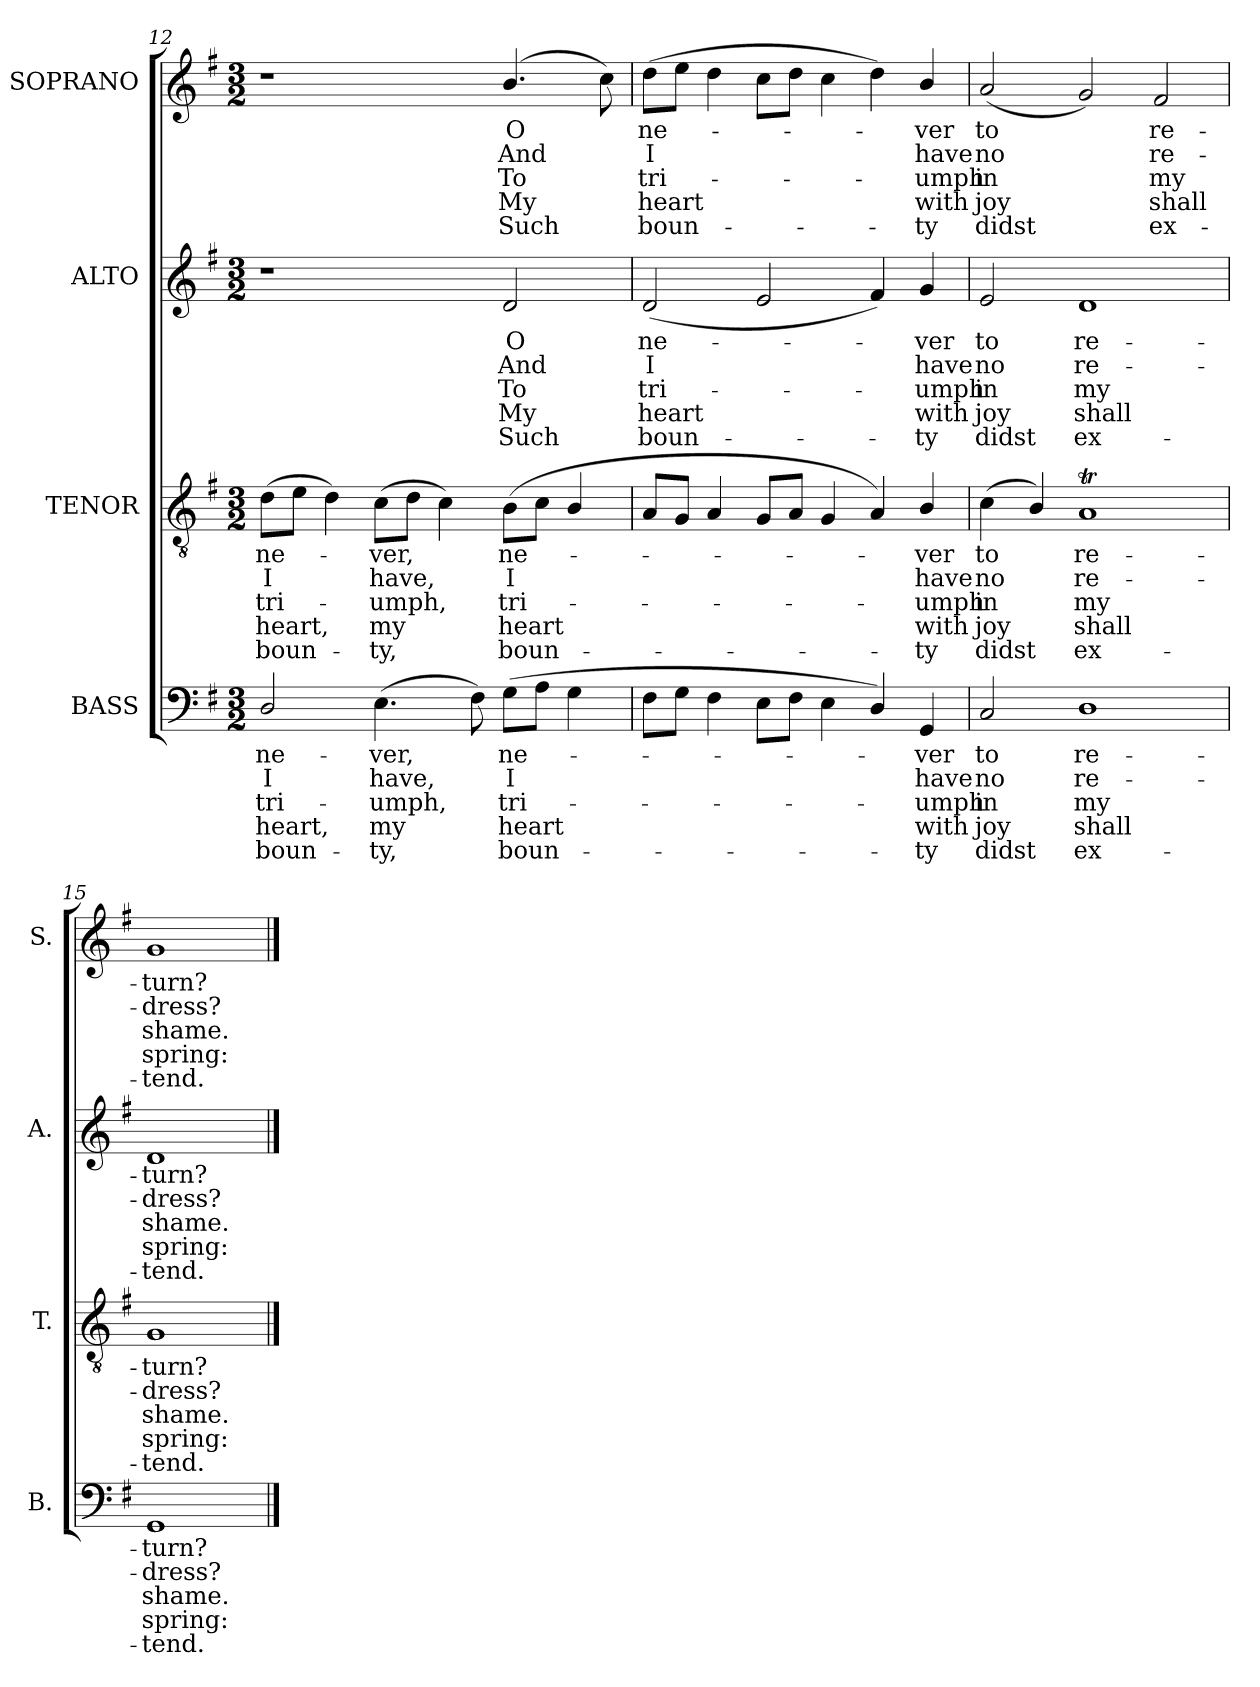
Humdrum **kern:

**kern	**text	**text	**text	**text	**text	**kern	**text	**text	**text	**text	**text	**kern	**text	**text	**text	**text	**text	**kern	**text	**text	**text	**text	**text
*part4	*part4	*part4	*part4	*part4	*part4	*part3	*part3	*part3	*part3	*part3	*part3	*part2	*part2	*part2	*part2	*part2	*part2	*part1	*part1	*part1	*part1	*part1	*part1
*staff4	*staff4	*staff4	*staff4	*staff4	*staff4	*staff3	*staff3	*staff3	*staff3	*staff3	*staff3	*staff2	*staff2	*staff2	*staff2	*staff2	*staff2	*staff1	*staff1	*staff1	*staff1	*staff1	*staff1
*I"BASS	*	*	*	*	*	*I"TENOR	*	*	*	*	*	*I"ALTO	*	*	*	*	*	*I"SOPRANO	*	*	*	*	*
*I'B.	*	*	*	*	*	*I'T.	*	*	*	*	*	*I'A.	*	*	*	*	*	*I'S.	*	*	*	*	*
*clefF4	*	*	*	*	*	*clefGv2	*	*	*	*	*	*clefG2	*	*	*	*	*	*clefG2	*	*	*	*	*
*	*	*	*	*	*	*ITrd7c12	*	*	*	*	*	*	*	*	*	*	*	*	*	*	*	*	*
*k[f#]	*	*	*	*	*	*k[f#]	*	*	*	*	*	*k[f#]	*	*	*	*	*	*k[f#]	*	*	*	*	*
*G:	*	*	*	*	*	*G:	*	*	*	*	*	*G:	*	*	*	*	*	*G:	*	*	*	*	*
*M3/2	*	*	*	*	*	*M3/2	*	*	*	*	*	*M3/2	*	*	*	*	*	*M3/2	*	*	*	*	*
=12	=12	=12	=12	=12	=12	=12	=12	=12	=12	=12	=12	=12	=12	=12	=12	=12	=12	=12	=12	=12	=12	=12	=12
!	!LO:LY:b:color=#000000	!LO:LY:b:color=#000000	!LO:LY:b:color=#000000	!LO:LY:b:color=#000000	!LO:LY:b:color=#000000	!	!	!	!	!	!	!	!	!	!	!	!	!	!	!	!	!	!
!	!	!	!	!	!	!	!LO:LY:b:color=#000000	!LO:LY:b:color=#000000	!LO:LY:b:color=#000000	!LO:LY:b:color=#000000	!LO:LY:b:color=#000000	!	!	!	!	!	!	!	!	!	!	!	!
2Di/	ne-	I	tri-	-heart,	boun-	(8Di\L	ne-	I	tri-	-heart,	boun-	1r	.	.	.	.	.	1r	.	.	.	.	.
.	.	.	.	.	.	8Ei\J	.	.	.	.	.	.	.	.	.	.	.	.	.	.	.	.	.
.	.	.	.	.	.	4Di\)	.	.	.	.	.	.	.	.	.	.	.	.	.	.	.	.	.
!	!LO:LY:b:color=#000000	!LO:LY:b:color=#000000	!LO:LY:b:color=#000000	!LO:LY:b:color=#000000	!LO:LY:b:color=#000000	!	!	!	!	!	!	!	!	!	!	!	!	!	!	!	!	!	!
!	!	!	!	!	!	!	!LO:LY:b:color=#000000	!LO:LY:b:color=#000000	!LO:LY:b:color=#000000	!LO:LY:b:color=#000000	!LO:LY:b:color=#000000	!	!	!	!	!	!	!	!	!	!	!	!
(4.Ei\	-ver,	have,	-umph,	my	ty,	(8Ci\L	-ver,	have,	-umph,	my	ty,	.	.	.	.	.	.	.	.	.	.	.	.
.	.	.	.	.	.	8Di\J	.	.	.	.	.	.	.	.	.	.	.	.	.	.	.	.	.
.	.	.	.	.	.	4Ci\)	.	.	.	.	.	.	.	.	.	.	.	.	.	.	.	.	.
8F#i\)	.	.	.	.	.	.	.	.	.	.	.	.	.	.	.	.	.	.	.	.	.	.	.
!	!LO:LY:b:color=#000000	!LO:LY:b:color=#000000	!LO:LY:b:color=#000000	!LO:LY:b:color=#000000	!LO:LY:b:color=#000000	!	!	!	!	!	!	!	!	!	!	!	!	!	!	!	!	!	!
!	!	!	!	!	!	!	!LO:LY:b:color=#000000	!LO:LY:b:color=#000000	!LO:LY:b:color=#000000	!LO:LY:b:color=#000000	!LO:LY:b:color=#000000	!	!	!	!	!	!	!	!	!	!	!	!
!	!	!	!	!	!	!	!	!	!	!	!	!	!LO:LY:b:color=#000000	!LO:LY:b:color=#000000	!LO:LY:b:color=#000000	!LO:LY:b:color=#000000	!LO:LY:b:color=#000000	!	!	!	!	!	!
!	!	!	!	!	!	!	!	!	!	!	!	!	!	!	!	!	!	!	!LO:LY:b:color=#000000	!LO:LY:b:color=#000000	!LO:LY:b:color=#000000	!LO:LY:b:color=#000000	!LO:LY:b:color=#000000
(8Gi\L	ne-	I	tri-	-heart	boun-	(8BBi\L	ne-	I	tri-	-heart	boun-	2di/	O	And	To	My	Such	(4.bi/	O	And	To	My	Such
8Ai\J	.	.	.	.	.	8Ci\J	.	.	.	.	.	.	.	.	.	.	.	.	.	.	.	.	.
4Gi\	.	.	.	.	.	4BBi/	.	.	.	.	.	.	.	.	.	.	.	.	.	.	.	.	.
.	.	.	.	.	.	.	.	.	.	.	.	.	.	.	.	.	.	8cci\)	.	.	.	.	.
=13	=13	=13	=13	=13	=13	=13	=13	=13	=13	=13	=13	=13	=13	=13	=13	=13	=13	=13	=13	=13	=13	=13	=13
!	!	!	!	!	!	!	!	!	!	!	!	!	!LO:LY:b:color=#000000	!LO:LY:b:color=#000000	!LO:LY:b:color=#000000	!LO:LY:b:color=#000000	!LO:LY:b:color=#000000	!	!	!	!	!	!
!	!	!	!	!	!	!	!	!	!	!	!	!	!	!	!	!	!	!	!LO:LY:b:color=#000000	!LO:LY:b:color=#000000	!LO:LY:b:color=#000000	!LO:LY:b:color=#000000	!LO:LY:b:color=#000000
8F#i\L	.	.	.	.	.	8AAi/L	.	.	.	.	.	(2di/	ne-	I	tri-	-heart	boun-	(8ddi\L	ne-	I	tri-	-heart	boun-
8Gi\J	.	.	.	.	.	8GGi/J	.	.	.	.	.	.	.	.	.	.	.	8eei\J	.	.	.	.	.
4F#i\	.	.	.	.	.	4AAi/	.	.	.	.	.	.	.	.	.	.	.	4ddi\	.	.	.	.	.
8Ei\L	.	.	.	.	.	8GGi/L	.	.	.	.	.	2ei/	.	.	.	.	.	8cci\L	.	.	.	.	.
8F#i\J	.	.	.	.	.	8AAi/J	.	.	.	.	.	.	.	.	.	.	.	8ddi\J	.	.	.	.	.
4Ei\	.	.	.	.	.	4GGi/	.	.	.	.	.	.	.	.	.	.	.	4cci\	.	.	.	.	.
4Di/)	.	.	.	.	.	4AAi/)	.	.	.	.	.	4f#i/)	.	.	.	.	.	4ddi\)	.	.	.	.	.
!	!LO:LY:b:color=#000000	!LO:LY:b:color=#000000	!LO:LY:b:color=#000000	!LO:LY:b:color=#000000	!LO:LY:b:color=#000000	!	!	!	!	!	!	!	!	!	!	!	!	!	!	!	!	!	!
!	!	!	!	!	!	!	!LO:LY:b:color=#000000	!LO:LY:b:color=#000000	!LO:LY:b:color=#000000	!LO:LY:b:color=#000000	!LO:LY:b:color=#000000	!	!	!	!	!	!	!	!	!	!	!	!
!	!	!	!	!	!	!	!	!	!	!	!	!	!LO:LY:b:color=#000000	!LO:LY:b:color=#000000	!LO:LY:b:color=#000000	!LO:LY:b:color=#000000	!LO:LY:b:color=#000000	!	!	!	!	!	!
!	!	!	!	!	!	!	!	!	!	!	!	!	!	!	!	!	!	!	!LO:LY:b:color=#000000	!LO:LY:b:color=#000000	!LO:LY:b:color=#000000	!LO:LY:b:color=#000000	!LO:LY:b:color=#000000
4GGi/	-ver	have	-umph	with	ty	4BBi/	-ver	have	-umph	with	ty	4gi/	-ver	have	-umph	with	ty	4bi/	-ver	have	-umph	with	ty
=14	=14	=14	=14	=14	=14	=14	=14	=14	=14	=14	=14	=14	=14	=14	=14	=14	=14	=14	=14	=14	=14	=14	=14
!	!LO:LY:b:color=#000000	!LO:LY:b:color=#000000	!LO:LY:b:color=#000000	!LO:LY:b:color=#000000	!LO:LY:b:color=#000000	!	!	!	!	!	!	!	!	!	!	!	!	!	!	!	!	!	!
!	!	!	!	!	!	!	!LO:LY:b:color=#000000	!LO:LY:b:color=#000000	!LO:LY:b:color=#000000	!LO:LY:b:color=#000000	!LO:LY:b:color=#000000	!	!	!	!	!	!	!	!	!	!	!	!
!	!	!	!	!	!	!	!	!	!	!	!	!	!LO:LY:b:color=#000000	!LO:LY:b:color=#000000	!LO:LY:b:color=#000000	!LO:LY:b:color=#000000	!LO:LY:b:color=#000000	!	!	!	!	!	!
!	!	!	!	!	!	!	!	!	!	!	!	!	!	!	!	!	!	!	!LO:LY:b:color=#000000	!LO:LY:b:color=#000000	!LO:LY:b:color=#000000	!LO:LY:b:color=#000000	!LO:LY:b:color=#000000
2Ci/	to	no	in	joy	didst	(4Ci\	to	no	in	joy	didst	2ei/	to	no	in	joy	didst	(2ai/	to	no	in	joy	didst
.	.	.	.	.	.	4BBi/)	.	.	.	.	.	.	.	.	.	.	.	.	.	.	.	.	.
!	!LO:LY:b:color=#000000	!LO:LY:b:color=#000000	!LO:LY:b:color=#000000	!LO:LY:b:color=#000000	!LO:LY:b:color=#000000	!	!	!	!	!	!	!	!	!	!	!	!	!	!	!	!	!	!
!	!	!	!	!	!	!	!LO:LY:b:color=#000000	!LO:LY:b:color=#000000	!LO:LY:b:color=#000000	!LO:LY:b:color=#000000	!LO:LY:b:color=#000000	!	!	!	!	!	!	!	!	!	!	!	!
!	!	!	!	!	!	!	!	!	!	!	!	!	!LO:LY:b:color=#000000	!LO:LY:b:color=#000000	!LO:LY:b:color=#000000	!LO:LY:b:color=#000000	!LO:LY:b:color=#000000	!	!	!	!	!	!
1Di	re-	re-	my	shall	ex-	1AATi	re-	re-	my	shall	ex-	1di	re-	re-	my	shall	ex-	2gi/)	.	.	.	.	.
!	!	!	!	!	!	!	!	!	!	!	!	!	!	!	!	!	!	!	!LO:LY:b:color=#000000	!LO:LY:b:color=#000000	!LO:LY:b:color=#000000	!LO:LY:b:color=#000000	!LO:LY:b:color=#000000
.	.	.	.	.	.	.	.	.	.	.	.	.	.	.	.	.	.	2f#i/	re-	re-	my	shall	ex-
=15	=15	=15	=15	=15	=15	=15	=15	=15	=15	=15	=15	=15	=15	=15	=15	=15	=15	=15	=15	=15	=15	=15	=15
!	!LO:LY:b:color=#000000	!LO:LY:b:color=#000000	!LO:LY:b:color=#000000	!LO:LY:b:color=#000000	!LO:LY:b:color=#000000	!	!	!	!	!	!	!	!	!	!	!	!	!	!	!	!	!	!
!	!	!	!	!	!	!	!LO:LY:b:color=#000000	!LO:LY:b:color=#000000	!LO:LY:b:color=#000000	!LO:LY:b:color=#000000	!LO:LY:b:color=#000000	!	!	!	!	!	!	!	!	!	!	!	!
!	!	!	!	!	!	!	!	!	!	!	!	!	!LO:LY:b:color=#000000	!LO:LY:b:color=#000000	!LO:LY:b:color=#000000	!LO:LY:b:color=#000000	!LO:LY:b:color=#000000	!	!	!	!	!	!
!	!	!	!	!	!	!	!	!	!	!	!	!	!	!	!	!	!	!	!LO:LY:b:color=#000000	!LO:LY:b:color=#000000	!LO:LY:b:color=#000000	!LO:LY:b:color=#000000	!LO:LY:b:color=#000000
1GGi	-turn?	-dress?	-shame.	spring:	tend.	1GGi	-turn?	-dress?	-shame.	spring:	tend.	1di	-turn?	-dress?	-shame.	spring:	tend.	1gi	-turn?	-dress?	-shame.	spring:	tend.
==	==	==	==	==	==	==	==	==	==	==	==	==	==	==	==	==	==	==	==	==	==	==	==
*-	*-	*-	*-	*-	*-	*-	*-	*-	*-	*-	*-	*-	*-	*-	*-	*-	*-	*-	*-	*-	*-	*-	*-
